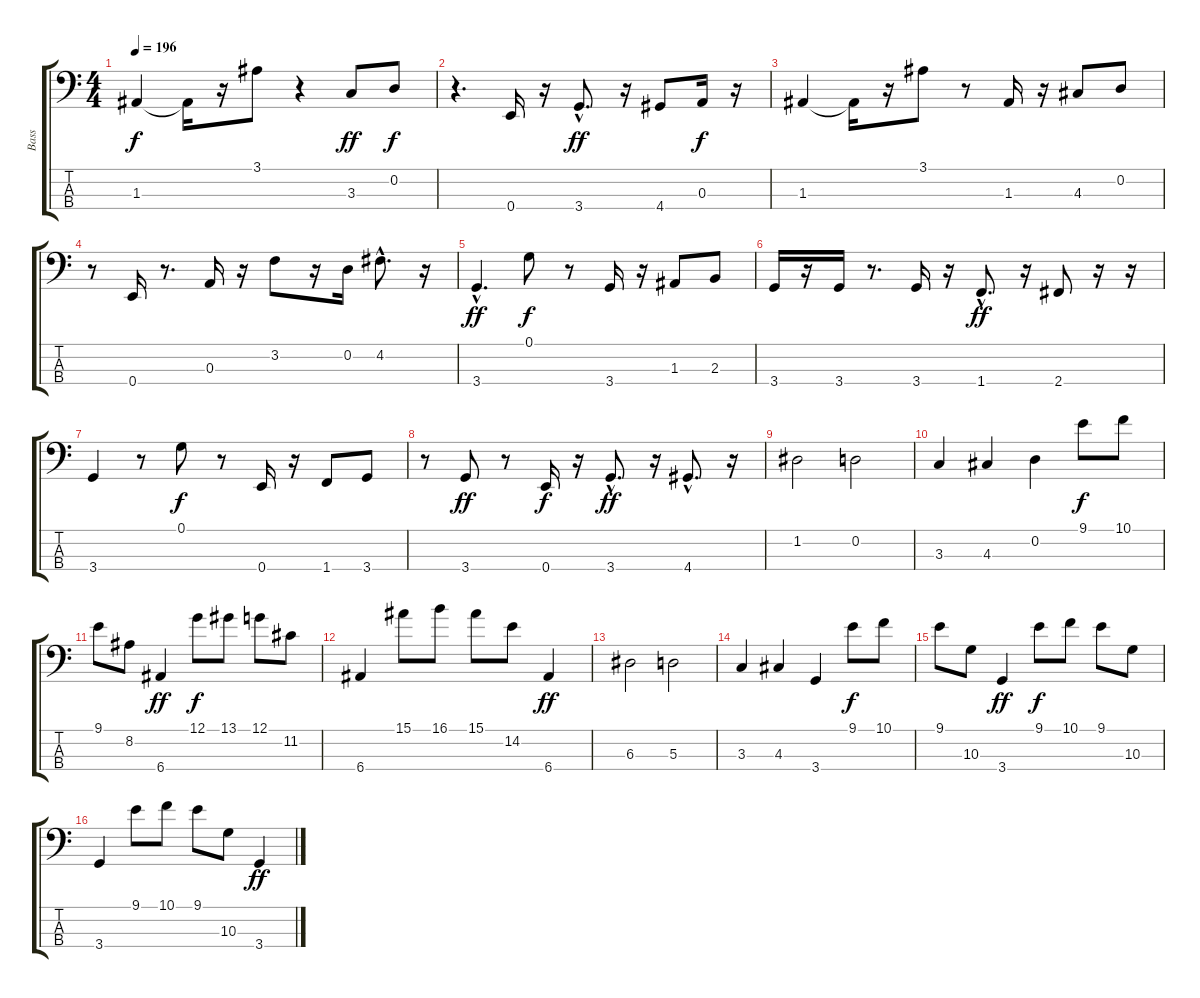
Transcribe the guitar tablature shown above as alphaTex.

\track ("Bass" "Bass") {instrument electricbassfinger}
\staff {score tabs}
\tuning (G2 D2 A1 E1) {hide}
\ts (4 4)
\tempo 196
\clef f4
\ks c
1.3.4{dy f} 1.3{t}.16 r.16 3.1.8 r.4 3.3.8{dy ff} 0.2.8{dy f} |
r.4{d} 0.4.16 r.16 3.4{hac}.8{d dy ff} r.16 4.4.8 0.3.16{dy f} r.16 |
1.3.4 1.3{t}.16 r.16 3.1.8 r.8 1.3.16 r.16 4.3.8 0.2.8 |
r.8 0.4.16 r.8{d} 0.3.16 r.16 3.2.8 r.16 0.2.16 4.2{hac}.8{d} r.16 |
3.4{hac}.4{d dy ff} 0.1.8{dy f} r.8 3.4.16 r.16 1.3.8 2.3.8 |
3.4.16 r.16 3.4.16 r.8{d} 3.4.16 r.16 1.4{hac}.8{d dy ff} r.16 2.4.8 r.16 r.16 |
3.4.4 r.8 0.1.8{dy f} r.8 0.4.16 r.16 1.4.8 3.4.8 |
r.8 3.4.8{dy ff} r.8 0.4.16{dy f} r.16 3.4{hac}.8{d dy ff} r.16 4.4{hac}.8{d} r.16 |
1.2.2{instrument electricgrandpiano} 0.2.2 |
3.3.4 4.3.4 0.2.4 9.1.8{dy f} 10.1.8 |
9.1.8 8.2.8 6.4.4{dy ff} 12.1.8{dy f} 13.1.8 12.1.8 11.2.8 |
6.4.4 15.1.8 16.1.8 15.1.8 14.2.8 6.4.4{dy ff} |
6.3.2 5.3.2 |
3.3.4 4.3.4 3.4.4 9.1.8{dy f} 10.1.8 |
9.1.8 10.3.8 3.4.4{dy ff} 9.1.8{dy f} 10.1.8 9.1.8 10.3.8 |
3.4.4 9.1.8 10.1.8 9.1.8 10.3.8 3.4.4{dy ff}
